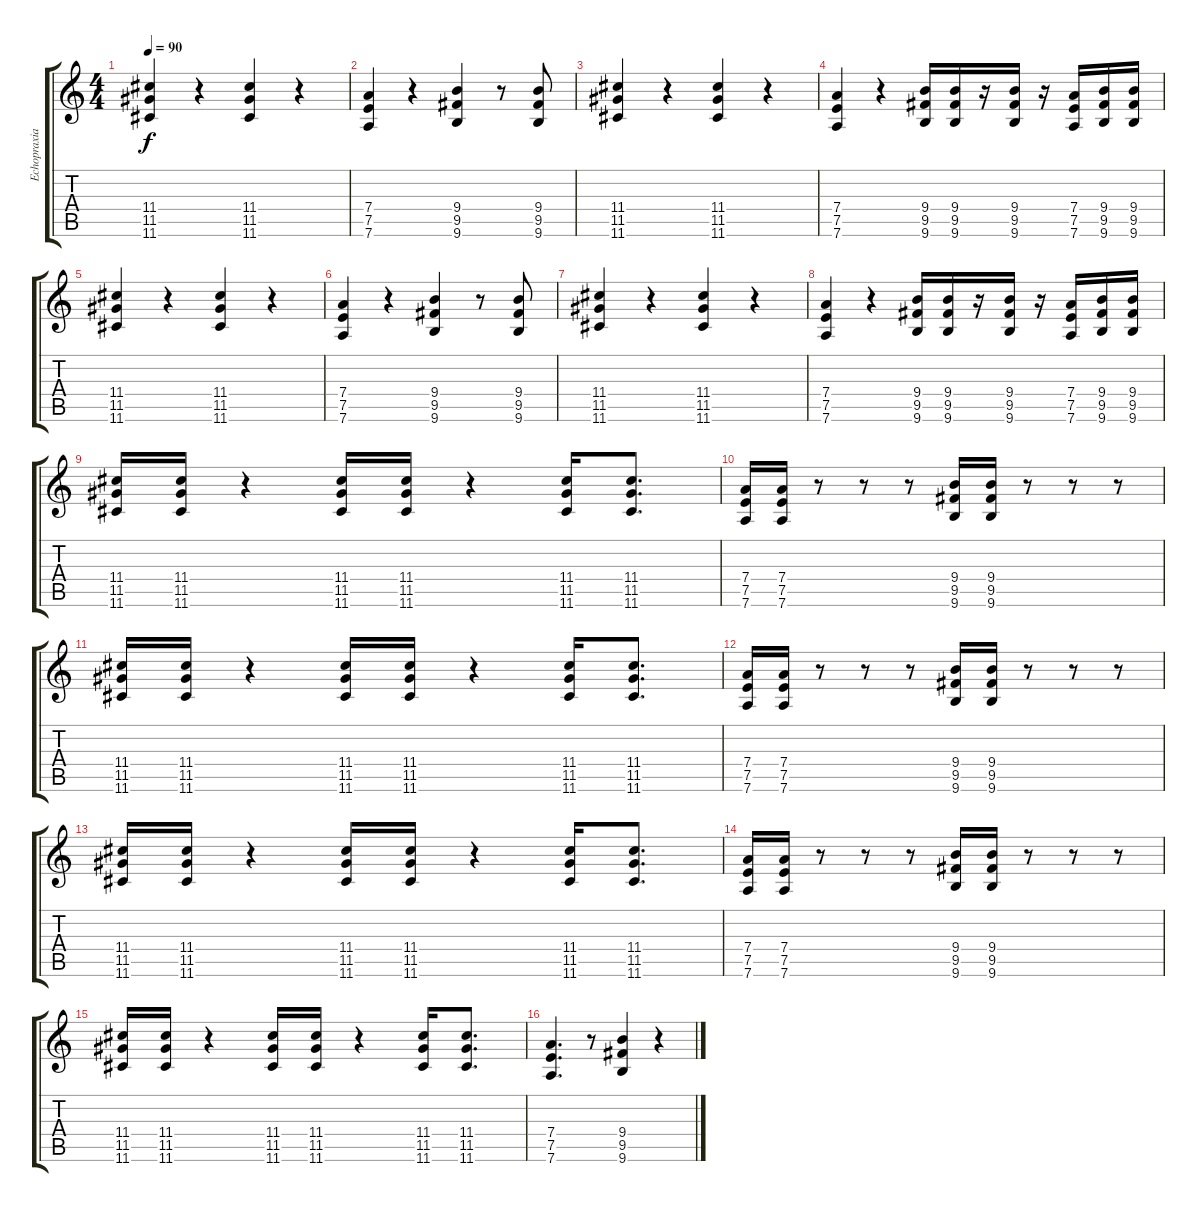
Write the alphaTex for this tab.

\track ("Echopraxia" "Echopraxia") {instrument overdrivenguitar}
\staff {score tabs}
\tuning (E4 B3 G3 D3 A2 D2) {hide}
\ts (4 4)
\tempo 90
\clef g2
\ks c
(11.4 11.5 11.6).4{dy f} r.4 (11.4 11.5 11.6).4 r.4 |
(7.4 7.5 7.6).4 r.4 (9.4 9.5 9.6).4 r.8 (9.4 9.5 9.6).8 |
(11.4 11.5 11.6).4 r.4 (11.4 11.5 11.6).4 r.4 |
(7.4 7.5 7.6).4 r.4 (9.4 9.5 9.6).16 (9.4 9.5 9.6).16 r.16 (9.4 9.5 9.6).16 r.16 (7.4 7.5 7.6).16 (9.4 9.5 9.6).16 (9.4 9.5 9.6).16 |
(11.4 11.5 11.6).4 r.4 (11.4 11.5 11.6).4 r.4 |
(7.4 7.5 7.6).4 r.4 (9.4 9.5 9.6).4 r.8 (9.4 9.5 9.6).8 |
(11.4 11.5 11.6).4 r.4 (11.4 11.5 11.6).4 r.4 |
(7.4 7.5 7.6).4 r.4 (9.4 9.5 9.6).16 (9.4 9.5 9.6).16 r.16 (9.4 9.5 9.6).16 r.16 (7.4 7.5 7.6).16 (9.4 9.5 9.6).16 (9.4 9.5 9.6).16 |
(11.4 11.5 11.6).16 (11.4 11.5 11.6).16 r.4 (11.4 11.5 11.6).16 (11.4 11.5 11.6).16 r.4 (11.4 11.5 11.6).16 (11.4 11.5 11.6).8{d} |
(7.4 7.5 7.6).16 (7.4 7.5 7.6).16 r.8 r.8 r.8 (9.4 9.5 9.6).16 (9.4 9.5 9.6).16 r.8 r.8 r.8 |
(11.4 11.5 11.6).16 (11.4 11.5 11.6).16 r.4 (11.4 11.5 11.6).16 (11.4 11.5 11.6).16 r.4 (11.4 11.5 11.6).16 (11.4 11.5 11.6).8{d} |
(7.4 7.5 7.6).16 (7.4 7.5 7.6).16 r.8 r.8 r.8 (9.4 9.5 9.6).16 (9.4 9.5 9.6).16 r.8 r.8 r.8 |
(11.4 11.5 11.6).16 (11.4 11.5 11.6).16 r.4 (11.4 11.5 11.6).16 (11.4 11.5 11.6).16 r.4 (11.4 11.5 11.6).16 (11.4 11.5 11.6).8{d} |
(7.4 7.5 7.6).16 (7.4 7.5 7.6).16 r.8 r.8 r.8 (9.4 9.5 9.6).16 (9.4 9.5 9.6).16 r.8 r.8 r.8 |
(11.4 11.5 11.6).16 (11.4 11.5 11.6).16 r.4 (11.4 11.5 11.6).16 (11.4 11.5 11.6).16 r.4 (11.4 11.5 11.6).16 (11.4 11.5 11.6).8{d} |
(7.4 7.5 7.6).4{d} r.8 (9.4 9.5 9.6).4 r.4
